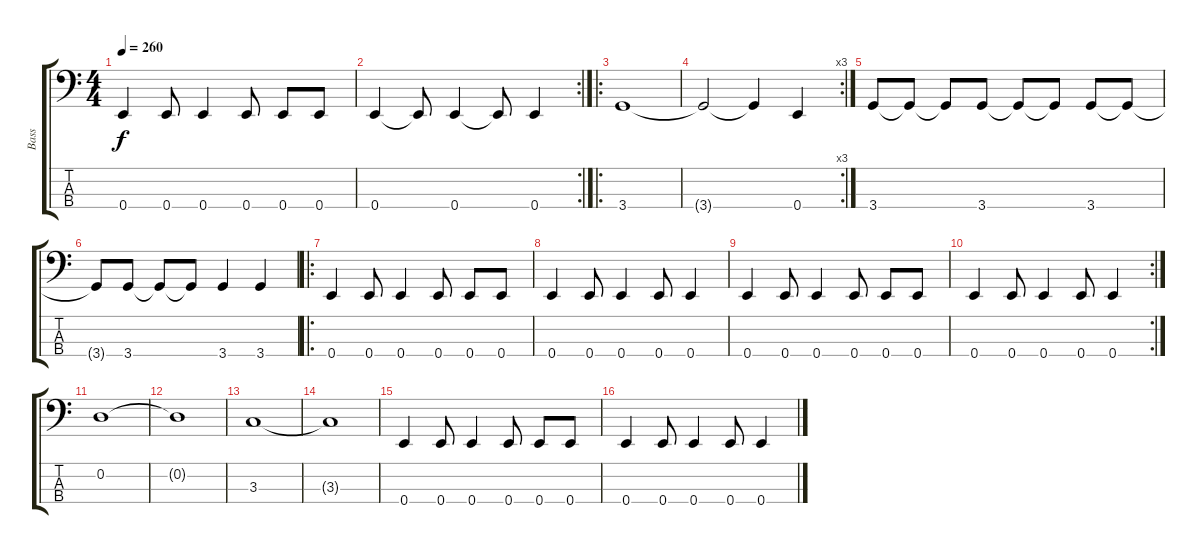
\track ("Bass" "Bass") {instrument electricbasspick}
\staff {score tabs}
\tuning (G2 D2 A1 E1) {hide}
\ts (4 4)
\tempo 260
\clef f4
\ks c
0.4.4{dy f} 0.4.8 0.4.4 0.4.8 0.4.8 0.4.8 |
\rc 2
0.4.4 0.4{t}.8 0.4.4 0.4{t}.8 0.4.4 |
\ro
3.4.1 |
\rc 3
3.4{t}.2 3.4{t}.4 0.4.4 |
3.4.8 3.4{t}.8 3.4{t}.8 3.4.8 3.4{t}.8 3.4{t}.8 3.4.8 3.4{t}.8 |
3.4{t}.8 3.4.8 3.4{t}.8 3.4{t}.8 3.4.4 3.4.4 |
\ro
0.4.4 0.4.8 0.4.4 0.4.8 0.4.8 0.4.8 |
0.4.4 0.4.8 0.4.4 0.4.8 0.4.4 |
0.4.4 0.4.8 0.4.4 0.4.8 0.4.8 0.4.8 |
\rc 2
0.4.4 0.4.8 0.4.4 0.4.8 0.4.4 |
0.2.1 |
0.2{t}.1 |
3.3.1 |
3.3{t}.1 |
0.4.4 0.4.8 0.4.4 0.4.8 0.4.8 0.4.8 |
0.4.4 0.4.8 0.4.4 0.4.8 0.4.4
